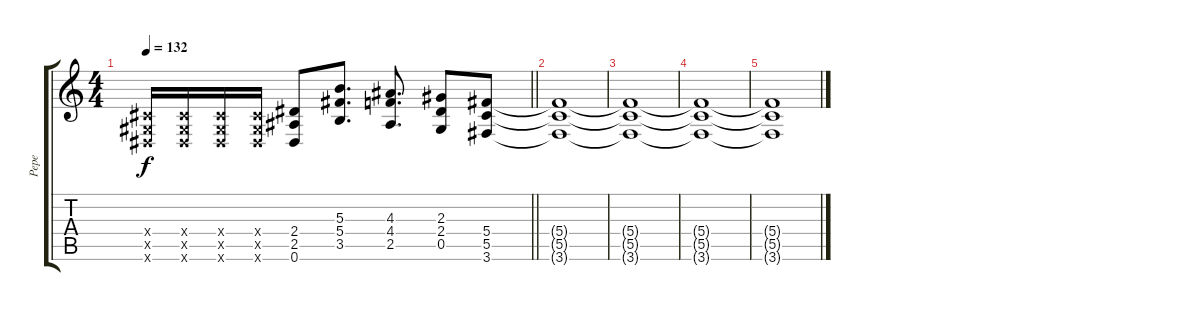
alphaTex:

\track ("Pepe" "Pepe") {instrument distortionguitar}
\staff {score tabs}
\tuning (Eb4 Bb3 Gb3 Db3 Ab2 Eb2) {hide}
\ts (4 4)
\tempo 132
\clef g2
\barLineRight lightlight
\ks c
(0.4{x} 0.5{x} 0.6{x}).16{dy f} (0.4{x} 0.5{x} 0.6{x}).16 (0.4{x} 0.5{x} 0.6{x}).16 (0.4{x} 0.5{x} 0.6{x}).16 (2.4 2.5 0.6).8 (5.3 5.4 3.5).8{d} (4.3 4.4 2.5).8{d} (2.3 2.4 0.5).8 (5.4 5.5 3.6).8 |
(5.4{t} 5.5{t} 3.6{t}).1{volume 0} |
(5.4{t} 5.5{t} 3.6{t}).1 |
(5.4{t} 5.5{t} 3.6{t}).1 |
(5.4{t} 5.5{t} 3.6{t}).1
